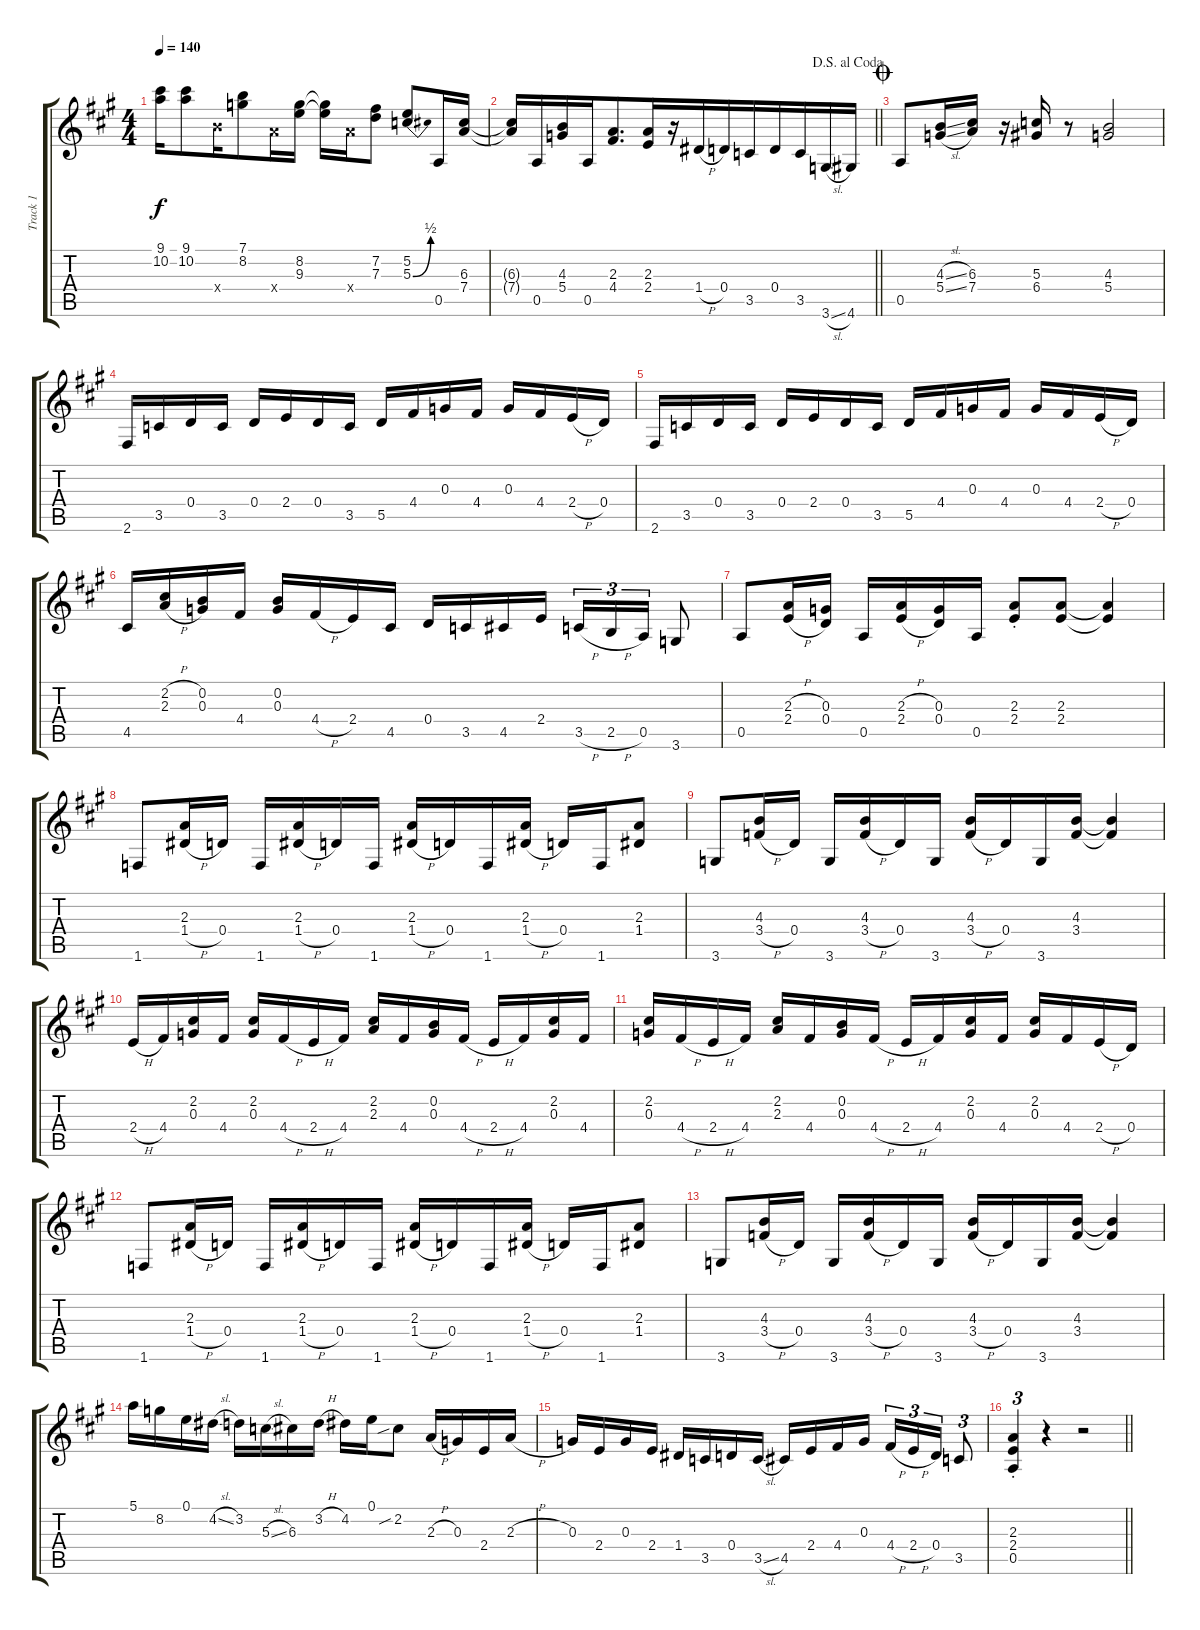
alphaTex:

\track ("Track 1" "Track 1") {instrument electricguitarclean}
\staff {score tabs}
\tuning (E4 B3 G3 D3 A2 E2) {hide}
\ts (4 4)
\tempo 140
\clef g2
\ks a
(9.1{t} 10.2{t}).16{dy f} (9.1 10.2).8{beam merge} 9.4{x}.16{beam merge} (7.1 8.2).8 7.4{x}.16 (8.2 9.3).16 (8.2{t} 9.3{t}).16 7.4{x}.16{beam merge} (7.2 7.3).8 (5.2 5.3{be (bend 0 0 60 2)}).8{beam merge} 0.5.16{beam merge} (6.3 7.4).16 |
\jump dalsegnoalcoda
\barLineRight lightlight
(6.3{t} 7.4{t}).16 0.5.16{beam merge} (4.3 5.4).16 0.5.16{beam merge} (2.3 4.4).8{d} (2.3 2.4).16{beam merge} r.16 1.4{h}.16{beam merge} 0.4.16 3.5.16{beam merge} 0.4.16 3.5.16 3.6{sl}.16 4.6.16 |
\jump coda
0.5.8{beam merge} (4.3{sl} 5.4{sl}).16 (6.3 7.4).16 r.16{beam merge} (5.3 6.4).16 r.8 (4.3 5.4).2 |
2.6.16 3.5.16 0.4.16 3.5.16 0.4.16 2.4.16 0.4.16 3.5.16 5.5.16 4.4.16 0.3.16 4.4.16 0.3.16 4.4.16 2.4{h}.16 0.4.16 |
2.6.16 3.5.16 0.4.16 3.5.16 0.4.16 2.4.16 0.4.16 3.5.16 5.5.16 4.4.16 0.3.16 4.4.16 0.3.16 4.4.16 2.4{h}.16 0.4.16 |
4.5.16 (2.2{h} 2.3{h}).16 (0.2 0.3).16 4.4.16 (0.2 0.3).16 4.4{h}.16 2.4.16 4.5.16 0.4.16 3.5.16 4.5.16 2.4.16 3.5{h}.16{tu (3 2)} 2.5{h}.16{tu (3 2)} 0.5.16{tu (3 2)} 3.6.8 |
0.5.8 (2.3{h} 2.4{h}).16 (0.3 0.4).16 0.5.16 (2.3{h} 2.4{h}).16 (0.3 0.4).16 0.5.16 (2.3{st} 2.4{st}).8 (2.3 2.4).8 (2.3{t} 2.4{t}).4 |
1.6.8 (2.3 1.4{h}).16 0.4.16 1.6.16 (2.3 1.4{h}).16 0.4.16 1.6.16 (2.3 1.4{h}).16 0.4.16 1.6.16 (2.3 1.4{h}).16 0.4.16 1.6.16 (2.3 1.4).8 |
3.6.8 (4.3 3.4{h}).16 0.4.16 3.6.16 (4.3 3.4{h}).16 0.4.16 3.6.16 (4.3 3.4{h}).16 0.4.16 3.6.16 (4.3 3.4).16 (4.3{t} 3.4{t}).4 |
2.4{h}.16 4.4.16{beam merge} (2.2 0.3).16 4.4.16 (2.2 0.3).16 4.4{h}.16 2.4{h}.16{beam merge} 4.4.16 (2.2 2.3).16{beam merge} 4.4.16 (0.2 0.3).16 4.4{h}.16 2.4{h}.16{beam merge} 4.4.16 (2.2 0.3).16 4.4.16 |
(2.2 0.3).16 4.4{h}.16 2.4{h}.16{beam merge} 4.4.16 (2.2 2.3).16{beam merge} 4.4.16 (0.2 0.3).16 4.4{h}.16 2.4{h}.16{beam merge} 4.4.16 (2.2 0.3).16 4.4.16 (2.2 0.3).16 4.4.16 2.4{h}.16{beam merge} 0.4.16 |
1.6.8 (2.3 1.4{h}).16 0.4.16 1.6.16 (2.3 1.4{h}).16 0.4.16 1.6.16 (2.3 1.4{h}).16 0.4.16 1.6.16 (2.3 1.4{h}).16 0.4.16 1.6.16 (2.3 1.4).8 |
3.6.8 (4.3 3.4{h}).16 0.4.16 3.6.16 (4.3 3.4{h}).16 0.4.16 3.6.16 (4.3 3.4{h}).16 0.4.16 3.6.16 (4.3 3.4).16 (4.3{t} 3.4{t}).4 |
5.1.16 8.2.16 0.1.16 4.2{sl}.16 3.2.16 5.3{sl}.16 6.3.16 3.2{h}.16 4.2.16 0.1.16 2.2{sib}.8 2.3{h}.16 0.3.16 2.4.16 2.3{h}.16 |
0.3.16 2.4.16 0.3.16 2.4.16 1.4.16 3.5.16 0.4.16 3.5{sl}.16 4.5.16 2.4.16 4.4.16 0.3.16 4.4{h}.16{tu (3 2)} 2.4{h}.16{tu (3 2)} 0.4.16{tu (3 2)} 3.5.8{tu (3 2)} |
\barLineRight lightlight
(2.3 2.4 0.5{st}).4{tu (3 2) beam merge} r.4 r.2
